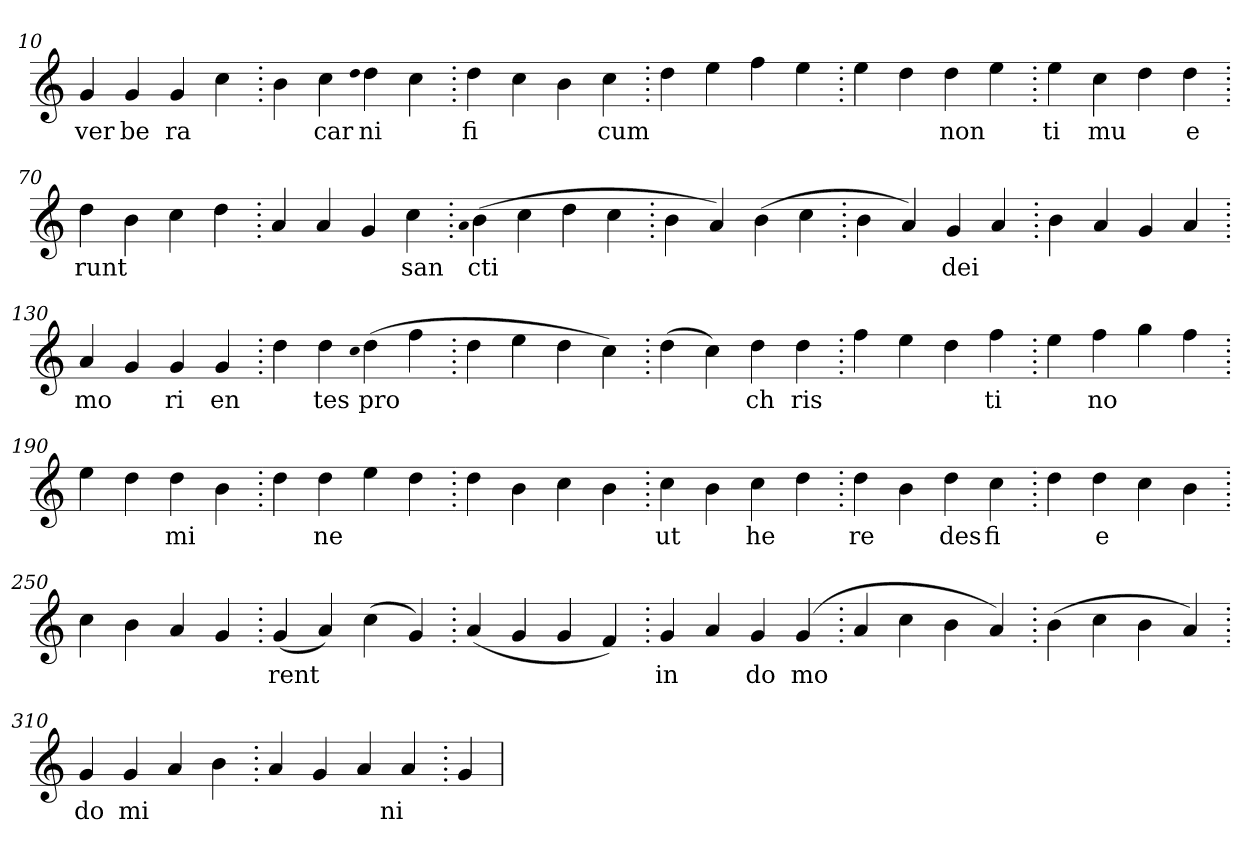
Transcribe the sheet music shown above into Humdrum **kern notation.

**kern	**text
*part1	*part1
*staff1	*staff1
*clefG2	*
=10.	=10.
4g	ver
4g	be
4g	ra
4cc	.
=20.	=20.
4b	.
4cc	car
qqdd	.
4dd	ni
4cc	.
=30.	=30.
4dd	fi
4cc	.
4b	.
4cc	cum
=40.	=40.
4dd	.
4ee	.
4ff	.
4ee	.
=50.	=50.
4ee	.
4dd	.
4dd	non
4ee	.
=60.	=60.
4ee	ti
4cc	mu
4dd	.
4dd	e
=70.	=70.
4dd	runt
4b	.
4cc	.
4dd	.
=80.	=80.
4a	.
4a	.
4g	.
4cc	san
=90.	=90.
qqa	.
(>4b	cti
4cc	.
4dd	.
4cc	.
=100.	=100.
4b	.
4a)	.
(>4b	.
4cc	.
=110.	=110.
4b	.
4a)	.
4g	dei
4a	.
=120.	=120.
4b	.
4a	.
4g	.
4a	.
=130.	=130.
4a	mo
4g	.
4g	ri
4g	en
=140.	=140.
4dd	.
4dd	tes
qqcc	.
(>4dd	pro
4ff	.
=150.	=150.
4dd	.
4ee	.
4dd	.
4cc)	.
=160.	=160.
(>4dd	.
4cc)	.
4dd	ch
4dd	ris
=170.	=170.
4ff	.
4ee	.
4dd	.
4ff	ti
=180.	=180.
4ee	.
4ff	no
4gg	.
4ff	.
=190.	=190.
4ee	.
4dd	.
4dd	mi
4b	.
=200.	=200.
4dd	.
4dd	ne
4ee	.
4dd	.
=210.	=210.
4dd	.
4b	.
4cc	.
4b	.
=220.	=220.
4cc	ut
4b	.
4cc	he
4dd	.
=230.	=230.
4dd	re
4b	.
4dd	des
4cc	fi
=240.	=240.
4dd	.
4dd	e
4cc	.
4b	.
=250.	=250.
4cc	.
4b	.
4a	.
4g	.
=260.	=260.
(>4g	rent
4a)	.
(>4cc	.
4g)	.
=270.	=270.
(>4a	.
4g	.
4g	.
4f)	.
=280.	=280.
4g	in
4a	.
4g	do
(>4g	mo
=290.	=290.
4a	.
4cc	.
4b	.
4a)	.
=300.	=300.
(>4b	.
4cc	.
4b	.
4a)	.
=310.	=310.
4g	do
4g	mi
4a	.
4b	.
=320.	=320.
4a	.
4g	.
4a	.
4a	ni
=330.	=330.
4g	.
=	=
*-	*-
